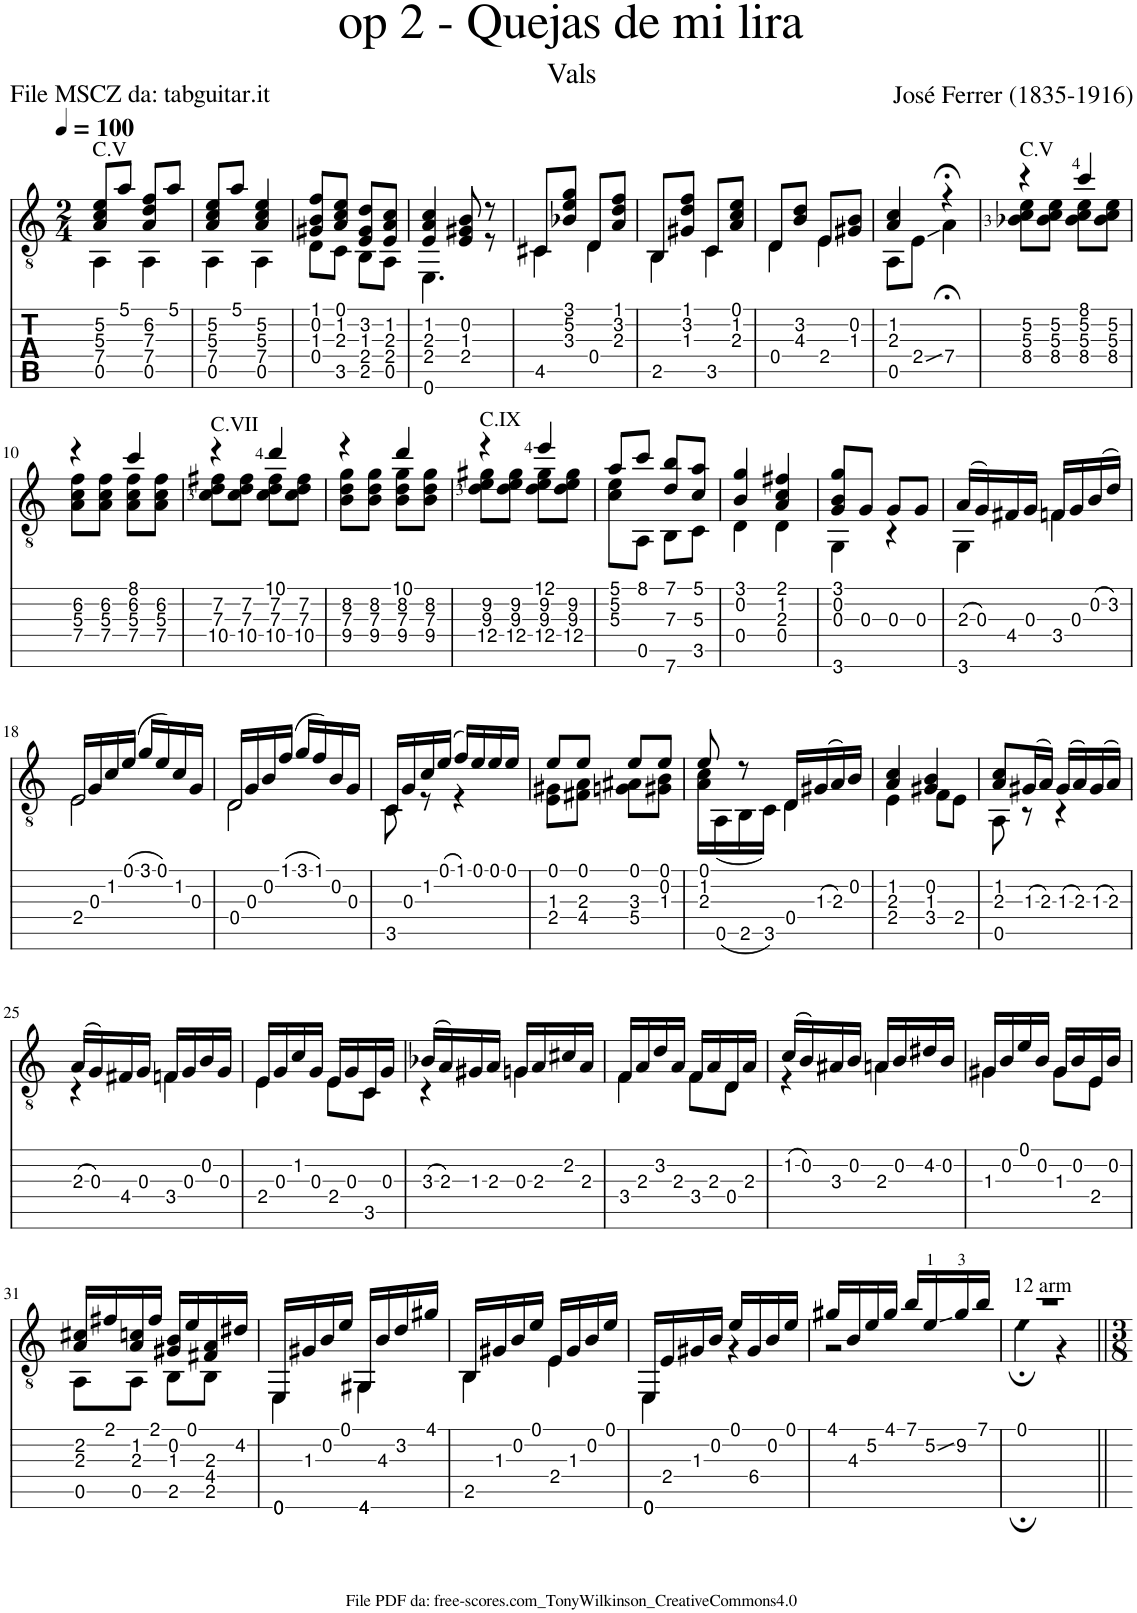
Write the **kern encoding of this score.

**kern	**kern
*part1	*part1
*staff2	*staff1
*I"Guitar	*
*I'Guit.	*
*stria6	*
*	*clefGv2
*k[]	*k[]
*M2/4	*M2/4
*MM100	*MM100
=1	=1
*^	*^
!	!	!LO:TX:a:t=C.V	!
8A\ 8c\ 8e\L	4AA	8A/ 8c/ 8e/L	4AA\
8aJ	.	8a/J	.
8A\ 8d\ 8f\L	4AA	8A/ 8d/ 8f/L	4AA\
8aJ	.	8a/J	.
=2	=2	=2	=2
8A\ 8c\ 8e\L	4AA	8A/ 8c/ 8e/L	4AA\
8aJ	.	8a/J	.
4A 4c 4e	4AA	4A/ 4c/ 4e/	4AA\
=3	=3	=3	=3
8G#\ 8B\ 8f\L	8DL	8G#X/ 8B/ 8f/L	8D\L
8A\ 8c\ 8e\J	8CJ	8A/ 8c/ 8e/J	8C\J
8E\ 8G#\ 8d\L	8BBL	8E/ 8G#/ 8d/L	8BB\L
8E\ 8A\ 8c\J	8AAJ	8E/ 8A/ 8c/J	8AA\J
=4	=4	=4	=4
4E 4A 4c	4.EE	4E/ 4A/ 4c/	4.EE\
8E 8G# 8B	.	8E/ 8G#X/ 8B/	.
8r	8r	8r	8r
=5	=5	=5	=5
8C#L	4C#	8C#X/L	4C#\
8B-\ 8e\ 8g\J	.	8B-X/ 8e/ 8g/J	.
8DL	4D	8D/L	4D\
8A\ 8d\ 8f\J	.	8A/ 8d/ 8f/J	.
=6	=6	=6	=6
8BBL	4BB	8BB/L	4BB\
8G#\ 8d\ 8f\J	.	8G#X/ 8d/ 8f/J	.
8CL	4C	8C/L	4C\
8A\ 8c\ 8e\J	.	8A/ 8c/ 8e/J	.
=7	=7	=7	=7
8DL	4D	8D/L	4D\
8B\ 8d\J	.	8B/ 8d/J	.
8EL	4E	8E/L	4E\
8G#\ 8B\J	.	8G#X/ 8B/J	.
=8	=8	=8	=8
4A 4c	8AAL	4A/ 4c/	8AA\L
.	8EJ	.	8E\J
4r;<	4A	4r;<	4A\
=9	=9	=9	=9
!	!	!LO:TX:a:t=C.V	!
4r	8B-\ 8c\ 8e\L	4r	8B-X\ 8c\ 8e\L
.	8B-\ 8c\ 8e\J	.	8B-\ 8c\ 8e\J
4cc	8B-\ 8c\ 8e\L	4cc/	8B-\ 8c\ 8e\L
.	8B-\ 8c\ 8e\J	.	8B-\ 8c\ 8e\J
!!LO:LB:g=z	!!
=10	=10	=10	=10
4r	8A\ 8c\ 8f\L	4r	8A\ 8c\ 8f\L
.	8A\ 8c\ 8f\J	.	8A\ 8c\ 8f\J
4cc	8A\ 8c\ 8f\L	4cc/	8A\ 8c\ 8f\L
.	8A\ 8c\ 8f\J	.	8A\ 8c\ 8f\J
=11	=11	=11	=11
!	!	!LO:TX:a:t=C.VII	!
4r	8c\ 8d\ 8f#\L	4r	8c\ 8d\ 8f#X\L
.	8c\ 8d\ 8f#\J	.	8c\ 8d\ 8f#\J
4dd	8c\ 8d\ 8f#\L	4dd/	8c\ 8d\ 8f#\L
.	8c\ 8d\ 8f#\J	.	8c\ 8d\ 8f#\J
=12	=12	=12	=12
4r	8B\ 8d\ 8g\L	4r	8B\ 8d\ 8g\L
.	8B\ 8d\ 8g\J	.	8B\ 8d\ 8g\J
4dd	8B\ 8d\ 8g\L	4dd/	8B\ 8d\ 8g\L
.	8B\ 8d\ 8g\J	.	8B\ 8d\ 8g\J
=13	=13	=13	=13
!	!	!LO:TX:a:t=C.IX	!
4r	8d\ 8e\ 8g#\L	4r	8d\ 8e\ 8g#X\L
.	8d\ 8e\ 8g#\J	.	8d\ 8e\ 8g#\J
4ee	8d\ 8e\ 8g#\L	4ee/	8d\ 8e\ 8g#\L
.	8d\ 8e\ 8g#\J	.	8d\ 8e\ 8g#\J
=14	=14	=14	=14
8aL	8c\ 8e\L	8a/L	8c\ 8e\L
8ccJ	8AAJ	8cc/J	8AA\J
8d\ 8b\L	8BBL	8d/ 8b/L	8BB\L
8c\ 8a\J	8CJ	8c/ 8a/J	8C\J
=15	=15	=15	=15
4B 4g	4D	4B/ 4g/	4D\
4A 4c 4f#	4D	4A/ 4c/ 4f#X/	4D\
=16	=16	=16	=16
8G\ 8B\ 8g\L	4GG	8G/ 8B/ 8g/L	4GG\
8GJ	.	8G/J	.
8GL	4r	8G/L	4r
8GJ	.	8G/J	.
=17	=17	=17	=17
16ALL	4GG	(16A/LL	4GG\
16GJ	.	16G/)	.
16F#L	.	16F#X/	.
16GJJ	.	16G/JJ	.
16FLL	4F	16Fn/LL	4F\
16GJ	.	16G/	.
16BL	.	(16B/	.
16dJJ	.	16d/JJ)	.
!!LO:LB:g=z	!!
=18	=18	=18	=18
!	!	!LO:N:head=open	!
16ELL	2E	16E/LL	2E\
16GJ	.	16G/	.
16cL	.	16c/	.
16eJJ	.	(16e/JJ	.
16gLL	.	16g/LL	.
16eJ	.	16e/)	.
16cL	.	16c/	.
16GJJ	.	16G/JJ	.
=19	=19	=19	=19
!	!	!LO:N:head=open	!
16DLL	2D	16D/LL	2D\
16GJ	.	16G/	.
16BL	.	16B/	.
16fJJ	.	(16f/JJ	.
16gLL	.	16g/LL	.
16fJ	.	16f/)	.
16BL	.	16B/	.
16GJJ	.	16G/JJ	.
=20	=20	=20	=20
16CLL	8C	16C/LL	8C\
16GJ	.	16G/	.
16cL	8r	16c/	8r
16eJJ	.	(16e/JJ	.
16fLL	4r	16f/LL)	4r
16eJ	.	16e/	.
16eL	.	16e/	.
16eJJ	.	16e/JJ	.
=21	=21	=21	=21
8eL	8E\ 8G#\L	8e/L	8E\ 8G#X\L
8eJ	8F#\ 8A\J	8e/J	8F#X\ 8A\J
8eL	8G\ 8A#\L	8e/L	8Gn\ 8A#X\L
8eJ	8G#\ 8B\J	8e/J	8G#X\ 8B\J
=22	=22	=22	=22
8e	16A\ 16c\LL	8e/	16A\ 16c\LL
.	16AAJ	.	(16AA\
8r	16BBL	8r	16BB\
.	16CJJ	.	16C\JJ)
16DLL	4D	16D/LL	4D\
16G#J	.	(16G#X/	.
16AL	.	16A/)	.
16BJJ	.	16B/JJ	.
=23	=23	=23	=23
4A 4c	4E	4A/ 4c/	4E\
4G# 4B	8FL	4G#X/ 4B/	8F\L
.	8EJ	.	8E\J
=24	=24	=24	=24
8A\ 8c\L	8AA	8A/ 8c/L	8AA\
16G#L	8r	(16G#X/L	8r
16AJJ	.	16A/JJ)	.
16G#LL	4r	(16G#/LL	4r
16AJ	.	16A/)	.
16G#L	.	(16G#/	.
16AJJ	.	16A/JJ)	.
!!LO:LB:g=z	!!
=25	=25	=25	=25
16ALL	4r	(16A/LL	4r
16GJ	.	16G/)	.
16F#L	.	16F#X/	.
16GJJ	.	16G/JJ	.
16FLL	4F	16Fn/LL	4F\
16GJ	.	16G/	.
16BL	.	16B/	.
16GJJ	.	16G/JJ	.
=26	=26	=26	=26
16ELL	4E	16E/LL	4E\
16GJ	.	16G/	.
16cL	.	16c/	.
16GJJ	.	16G/JJ	.
16ELL	8EL	16E/LL	8E\L
16GJ	.	16G/	.
16CL	8CJ	16C/	8C\J
16GJJ	.	16G/JJ	.
=27	=27	=27	=27
16B-LL	4r	(16B-X/LL	4r
16AJ	.	16A/)	.
16G#L	.	16G#X/	.
16AJJ	.	16A/JJ	.
16GLL	4G	16Gn/LL	4G\
16AJ	.	16A/	.
16c#L	.	16c#X/	.
16AJJ	.	16A/JJ	.
=28	=28	=28	=28
16FLL	4F	16F/LL	4F\
16AJ	.	16A/	.
16dL	.	16d/	.
16AJJ	.	16A/JJ	.
16FLL	8FL	16F/LL	8F\L
16AJ	.	16A/	.
16DL	8DJ	16D/	8D\J
16AJJ	.	16A/JJ	.
=29	=29	=29	=29
16cLL	4r	(16c/LL	4r
16BJ	.	16B/)	.
16A#L	.	16A#X/	.
16BJJ	.	16B/JJ	.
16ALL	4A	16An/LL	4A\
16BJ	.	16B/	.
16d#L	.	16d#X/	.
16BJJ	.	16B/JJ	.
=30	=30	=30	=30
16G#LL	4G#	16G#X/LL	4G#\
16BJ	.	16B/	.
16eL	.	16e/	.
16BJJ	.	16B/JJ	.
16G#LL	8G#L	16G#/LL	8G#\L
16BJ	.	16B/	.
16EL	8EJ	16E/	8E\J
16BJJ	.	16B/JJ	.
!!LO:LB:g=z	!!
=31	=31	=31	=31
16A\ 16c#\LL	8AAL	16A/ 16c#X/LL	8AA\L
16f#J	.	16f#X/	.
16A\ 16c\L	8AAJ	16A/ 16cn/	8AA\J
16f#JJ	.	16f#/JJ	.
16G#\ 16B\LL	8BBL	16G#X/ 16B/LL	8BB\L
16eJ	.	16e/	.
16F#\ 16A\L	8BBJ	16F#X/ 16A/	8BB\J
16d#JJ	.	16d#X/JJ	.
=32	=32	=32	=32
16EELL	4EE	16EE/LL	4EE\
16G#J	.	16G#X/	.
16BL	.	16B/	.
16eJJ	.	16e/JJ	.
16GG#LL	4GG#	16GG#X/LL	4GG#\
16BJ	.	16B/	.
16dL	.	16d/	.
16g#JJ	.	16g#X/JJ	.
=33	=33	=33	=33
16BBLL	4BB	16BB/LL	4BB\
16G#J	.	16G#X/	.
16BL	.	16B/	.
16eJJ	.	16e/JJ	.
16ELL	4E	16E/LL	4E\
16G#J	.	16G#/	.
16BL	.	16B/	.
16eJJ	.	16e/JJ	.
=34	=34	=34	=34
16EELL	4EE	16EE/LL	4EE\
16EJ	.	16E/	.
16G#L	.	16G#X/	.
16BJJ	.	16B/JJ	.
16eLL	4r	16e/LL	4r
16G#J	.	16G#/	.
16BL	.	16B/	.
16eJJ	.	16e/JJ	.
=35	=35	=35	=35
16g#LL	2r	16g#X/LL	2r
16BJ	.	16B/	.
16eL	.	16e/	.
16g#JJ	.	16g#/JJ	.
16bLL	.	16b/LL	.
16eJ	.	16e/	.
16g#L	.	16g#/	.
16bJJ	.	16b/JJ	.
=36	=36	=36	=36
!	!	!LO:TX:a:t=12 arm	!
!	!LO:N:head=diamond	!	!LO:N:head=diamond
2r	4e;	2r	4e;\
.	4r	.	4r
*v	*v	*	*
*	*v	*v
=||	=||
*-	*-
